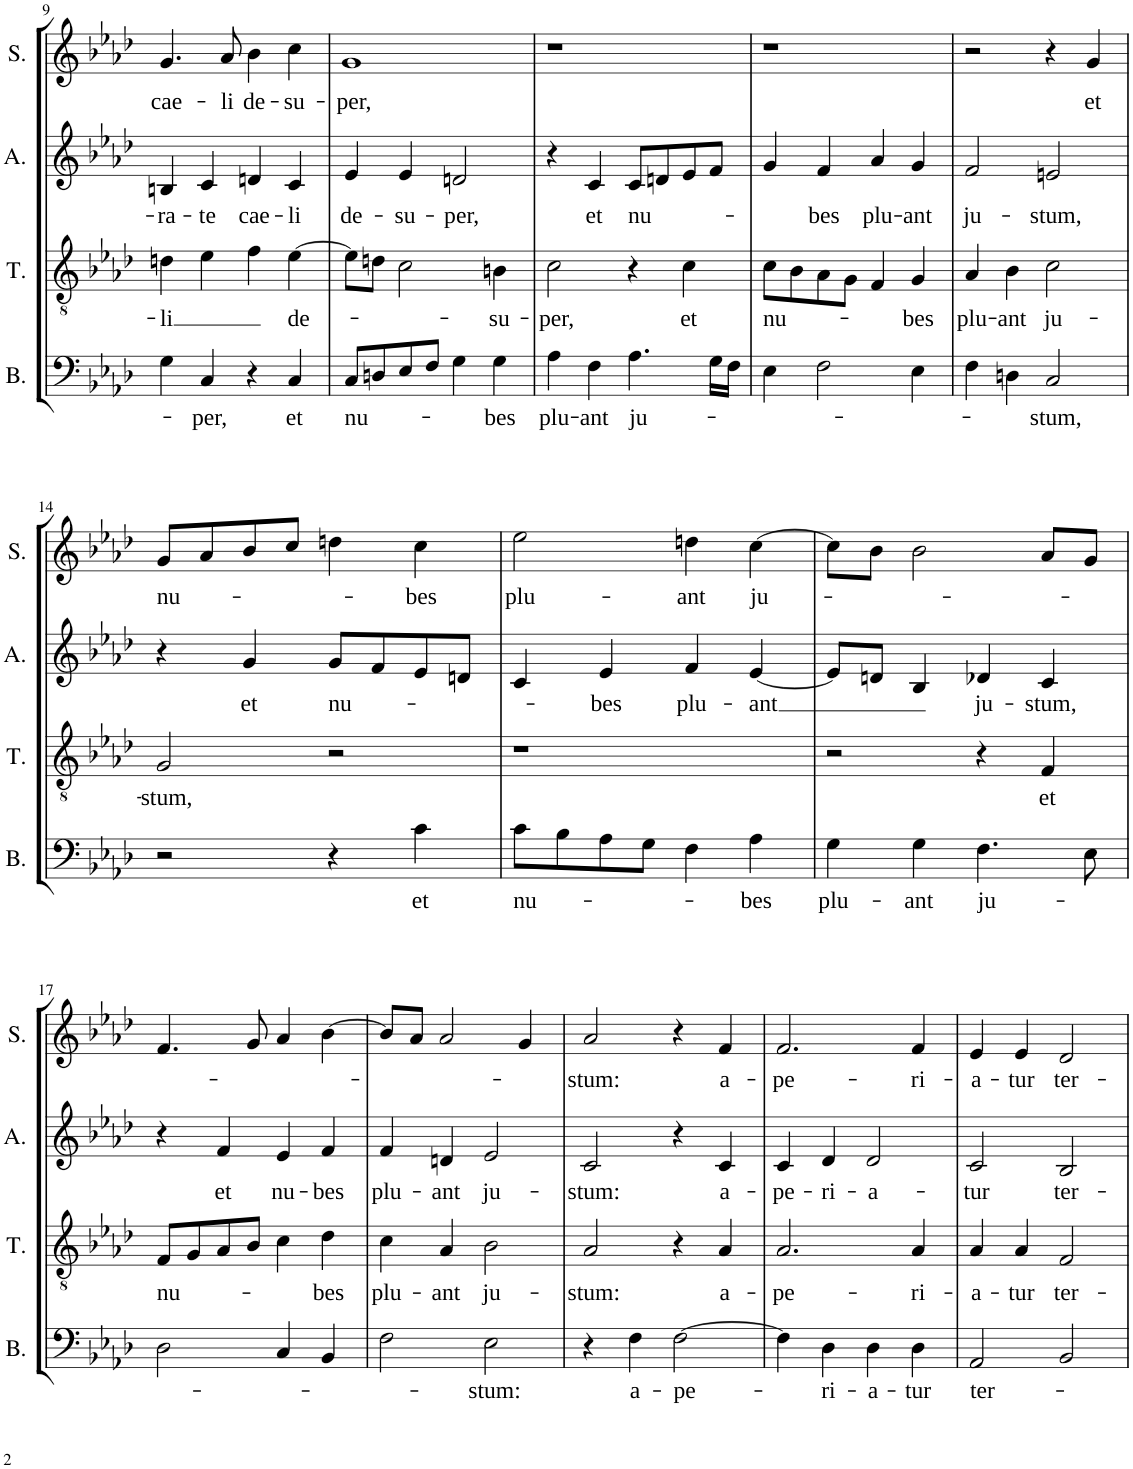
**kern	**text	**kern	**text	**kern	**text	**kern	**text
*part4	*part4	*part3	*part3	*part2	*part2	*part1	*part1
*staff4	*staff4	*staff3	*staff3	*staff2	*staff2	*staff1	*staff1
*I"Bass	*	*I"Tenor	*	*I"Alto	*	*I"Soprano	*
*I'B.	*	*I'T.	*	*I'A.	*	*I'S.	*
!!LO:PB:g=z
*clefF4	*	*clefGv2	*	*clefG2	*	*clefG2	*
*k[b-e-a-d-]	*	*k[b-e-a-d-]	*	*k[b-e-a-d-]	*	*k[b-e-a-d-]	*
*A-:	*	*	*	*A-:	*	*A-:	*
*M4/4	*	*M4/4	*	*M4/4	*	*M4/4	*
=9	=9	=9	=9	=9	=9	=9	=9
!	!	!	!LO:LY:b	!	!LO:LY:b	!	!LO:LY:b
4G\	.	4dn\	-li	4Bn/	-ra-	4.g/	cae-
!	!LO:LY:b	!	!	!	!LO:LY:b	!	!
4C/	-per,	4e-\	.	4c/	-te	.	.
!	!	!	!	!	!	!	!LO:LY:b
.	.	.	.	.	.	8a-/	-li
!	!	!	!	!	!LO:LY:b	!	!LO:LY:b
4r	.	4f\	.	4dn/	cae-	4b-\	de-
!	!LO:LY:b	!	!LO:LY:b	!	!LO:LY:b	!	!LO:LY:b
4C/	et	[4e-\	de-	4c/	-li	4cc\	-su-
=10	=10	=10	=10	=10	=10	=10	=10
!	!LO:LY:b	!	!	!	!LO:LY:b	!	!LO:LY:b
8C/L	nu-	8e-\L]	.	4e-/	de-	1g	-per,
8Dn/	.	8dn\J	.	.	.	.	.
!	!	!	!	!	!LO:LY:b	!	!
8E-/	.	2c\	.	4e-/	-su-	.	.
8F/J	.	.	.	.	.	.	.
!	!	!	!	!	!LO:LY:b	!	!
4G\	.	.	.	2dn/	-per,	.	.
!	!LO:LY:b	!	!LO:LY:b	!	!	!	!
4G\	-bes	4Bn\	-su-	.	.	.	.
=11	=11	=11	=11	=11	=11	=11	=11
!	!LO:LY:b	!	!LO:LY:b	!	!	!	!
4A-\	plu-	2c\	-per,	4r	.	1r	.
!	!LO:LY:b	!	!	!	!LO:LY:b	!	!
4F\	-ant	.	.	4c/	et	.	.
!	!LO:LY:b	!	!	!	!LO:LY:b	!	!
4.A-\	ju-	4r	.	8c/L	nu-	.	.
.	.	.	.	8dn/	.	.	.
!	!	!	!LO:LY:b	!	!	!	!
.	.	4c\	et	8e-/	.	.	.
16G\LL	.	.	.	8f/J	.	.	.
16F\JJ	.	.	.	.	.	.	.
=12	=12	=12	=12	=12	=12	=12	=12
!	!	!	!LO:LY:b	!	!	!	!
4E-\	.	8c\L	nu-	4g/	.	1r	.
.	.	8B-\	.	.	.	.	.
!	!	!	!	!	!LO:LY:b	!	!
2F\	.	8A-\	.	4f/	-bes	.	.
.	.	8G\J	.	.	.	.	.
!	!	!	!	!	!LO:LY:b	!	!
.	.	4F/	.	4a-/	plu-	.	.
!	!	!	!LO:LY:b	!	!LO:LY:b	!	!
4E-\	.	4G/	-bes	4g/	-ant	.	.
=13	=13	=13	=13	=13	=13	=13	=13
!	!	!	!LO:LY:b	!	!LO:LY:b	!	!
4F\	.	4A-/	plu-	2f/	ju-	2r	.
!	!	!	!LO:LY:b	!	!	!	!
4Dn\	.	4B-\	-ant	.	.	.	.
!	!LO:LY:b	!	!LO:LY:b	!	!LO:LY:b	!	!
2C/	-stum,	2c\	ju-	2en/	-stum,	4r	.
!	!	!	!	!	!	!	!LO:LY:b
.	.	.	.	.	.	4g/	et
!!LO:LB:g=z
=14	=14	=14	=14	=14	=14	=14	=14
!	!	!	!LO:LY:b	!	!	!	!LO:LY:b
2r	.	2G/	-stum,	4r	.	8g/L	nu-
.	.	.	.	.	.	8a-/	.
!	!	!	!	!	!LO:LY:b	!	!
.	.	.	.	4g/	et	8b-/	.
.	.	.	.	.	.	8cc/J	.
!	!	!	!	!	!LO:LY:b	!	!
4r	.	2r	.	8g/L	nu-	4ddn\	.
.	.	.	.	8f/	.	.	.
!	!LO:LY:b	!	!	!	!	!	!LO:LY:b
4c\	et	.	.	8e-/	.	4cc\	-bes
.	.	.	.	8dn/J	.	.	.
=15	=15	=15	=15	=15	=15	=15	=15
!	!LO:LY:b	!	!	!	!	!	!LO:LY:b
8c\L	nu-	1r	.	4c/	.	2ee-\	plu-
8B-\	.	.	.	.	.	.	.
!	!	!	!	!	!LO:LY:b	!	!
8A-\	.	.	.	4e-/	-bes	.	.
8G\J	.	.	.	.	.	.	.
!	!	!	!	!	!LO:LY:b	!	!LO:LY:b
4F\	.	.	.	4f/	plu-	4ddn\	-ant
!	!LO:LY:b	!	!	!	!LO:LY:b	!	!LO:LY:b
4A-\	-bes	.	.	[4e-/	-ant	[4cc\	ju-
=16	=16	=16	=16	=16	=16	=16	=16
!	!LO:LY:b	!	!	!	!	!	!
4G\	plu-	2r	.	8e-/L]	.	8cc\L]	.
.	.	.	.	8dn/J	.	8b-\J	.
!	!LO:LY:b	!	!	!	!	!	!
4G\	-ant	.	.	4B-/	.	2b-\	.
!	!LO:LY:b	!	!	!	!LO:LY:b	!	!
4.F\	ju-	4r	.	4d-X/	ju-	.	.
!	!	!	!LO:LY:b	!	!LO:LY:b	!	!
.	.	4F/	et	4c/	-stum,	8a-/L	.
8E-\	.	.	.	.	.	8g/J	.
!!LO:LB:g=z
=17	=17	=17	=17	=17	=17	=17	=17
!	!	!	!LO:LY:b	!	!	!	!
2D-\	.	8F/L	nu-	4r	.	4.f/	.
.	.	8G/	.	.	.	.	.
!	!	!	!	!	!LO:LY:b	!	!
.	.	8A-/	.	4f/	et	.	.
.	.	8B-/J	.	.	.	8g/	.
!	!	!	!	!	!LO:LY:b	!	!
4C/	.	4c\	.	4e-/	nu-	4a-/	.
!	!	!	!LO:LY:b	!	!LO:LY:b	!	!
4BB-/	.	4d-\	-bes	4f/	-bes	[4b-\	.
=18	=18	=18	=18	=18	=18	=18	=18
!	!	!	!LO:LY:b	!	!LO:LY:b	!	!
2F\	.	4c\	plu-	4f/	plu-	8b-/L]	.
.	.	.	.	.	.	8a-/J	.
!	!	!	!LO:LY:b	!	!LO:LY:b	!	!
.	.	4A-/	-ant	4dn/	-ant	2a-/	.
!	!LO:LY:b	!	!LO:LY:b	!	!LO:LY:b	!	!
2E-\	-stum:	2B-\	ju-	2e-/	ju-	.	.
.	.	.	.	.	.	4g/	.
=19	=19	=19	=19	=19	=19	=19	=19
!	!	!	!LO:LY:b	!	!LO:LY:b	!	!LO:LY:b
4r	.	2A-/	-stum:	2c/	-stum:	2a-/	-stum:
!	!LO:LY:b	!	!	!	!	!	!
4F\	a-	.	.	.	.	.	.
!	!LO:LY:b	!	!	!	!	!	!
[2F\	-pe-	4r	.	4r	.	4r	.
!	!	!	!LO:LY:b	!	!LO:LY:b	!	!LO:LY:b
.	.	4A-/	a-	4c/	a-	4f/	a-
=20	=20	=20	=20	=20	=20	=20	=20
!	!	!	!LO:LY:b	!	!LO:LY:b	!	!LO:LY:b
4F\]	.	2.A-/	-pe-	4c/	-pe-	2.f/	-pe-
!	!LO:LY:b	!	!	!	!LO:LY:b	!	!
4D-\	-ri-	.	.	4d-/	-ri-	.	.
!	!LO:LY:b	!	!	!	!LO:LY:b	!	!
4D-\	-a-	.	.	2d-/	-a-	.	.
!	!LO:LY:b	!	!LO:LY:b	!	!	!	!LO:LY:b
4D-\	-tur	4A-/	-ri-	.	.	4f/	-ri-
=21	=21	=21	=21	=21	=21	=21	=21
!	!LO:LY:b	!	!LO:LY:b	!	!LO:LY:b	!	!LO:LY:b
2AA-/	ter-	4A-/	-a-	2c/	-tur	4e-/	-a-
!	!	!	!LO:LY:b	!	!	!	!LO:LY:b
.	.	4A-/	-tur	.	.	4e-/	-tur
!	!	!	!LO:LY:b	!	!LO:LY:b	!	!LO:LY:b
2BB-/	.	2F/	ter-	2B-/	ter-	2d-/	ter-
=	=	=	=	=	=	=	=
*-	*-	*-	*-	*-	*-	*-	*-
